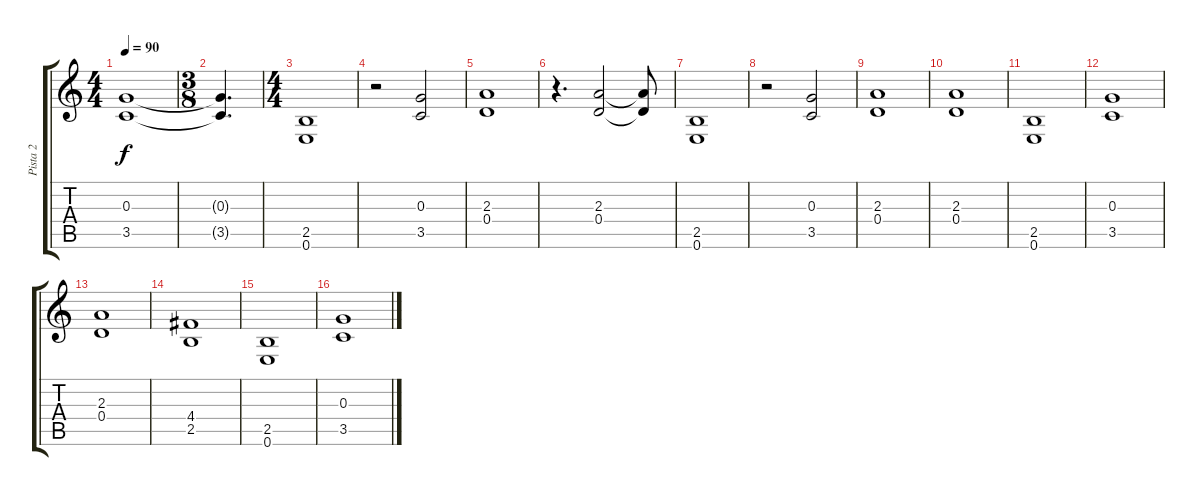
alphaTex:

\track ("Pista 2" "Pista 2") {instrument distortionguitar}
\staff {score tabs}
\tuning (E4 B3 G3 D3 A2 E2) {hide}
\ts (4 4)
\tempo 90
\clef g2
\ks c
(0.3 3.5).1{dy f volume 11 instrument distortionguitar} |
\ts (3 8)
(0.3{t} 3.5{t}).4{d} |
\ts (4 4)
(2.5 0.6).1 |
r.2 (0.3 3.5).2 |
(2.3 0.4).1 |
r.4{d} (2.3 0.4).2 (2.3{t} 0.4{t}).8 |
(2.5 0.6).1 |
r.2 (0.3 3.5).2 |
(2.3 0.4).1 |
(2.3 0.4).1 |
(2.5 0.6).1 |
(0.3 3.5).1 |
(2.3 0.4).1 |
(4.4 2.5).1 |
(2.5 0.6).1 |
(0.3 3.5).1
